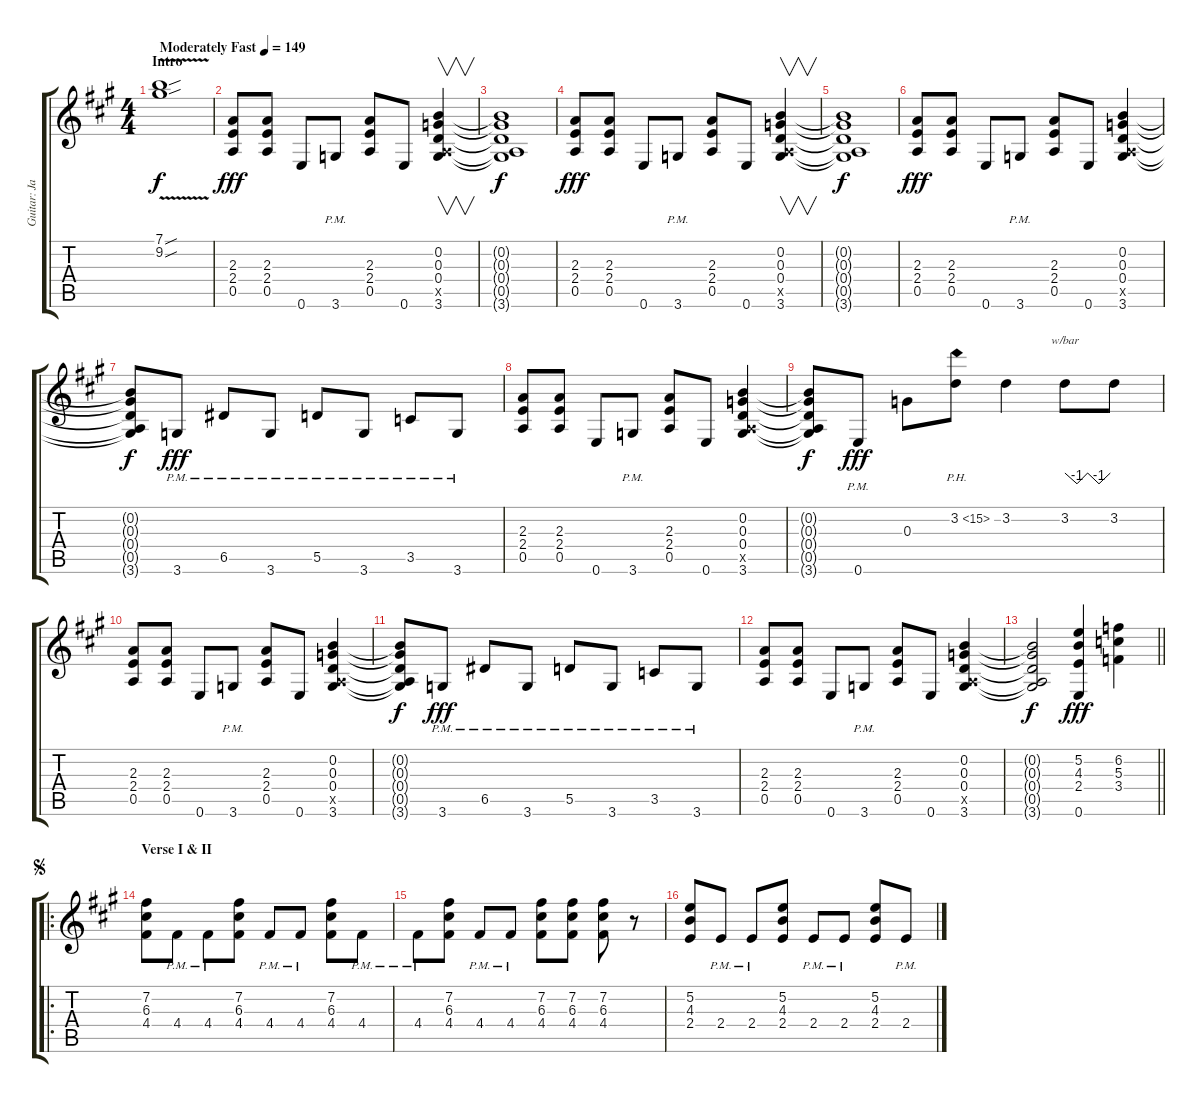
\track ("Guitar: Jake I" "Guitar: Ja") {instrument overdrivenguitar}
\staff {score tabs}
\tuning (E4 B3 G3 D3 A2 E2) {hide}
\ts (4 4)
\section ("" "Intro")
\tempo (149 "Moderately Fast")
\clef g2
\ks a
(7.1{v sou} 9.2{sou}).1{dy f instrument overdrivenguitar} |
(2.3 2.4 0.5).8{dy fff} (2.3 2.4 0.5).8 0.6.8 3.6{pm}.8 (2.3 2.4 0.5).8 0.6.8 (0.2 0.3 0.4 0.5{x} 3.6).4{v} |
(0.2{t} 0.3{t} 0.4{t} 0.5{t} 3.6{t}).1{dy f} |
(2.3 2.4 0.5).8{dy fff} (2.3 2.4 0.5).8 0.6.8 3.6{pm}.8 (2.3 2.4 0.5).8 0.6.8 (0.2 0.3 0.4 0.5{x} 3.6).4{v} |
(0.2{t} 0.3{t} 0.4{t} 0.5{t} 3.6{t}).1{dy f} |
(2.3 2.4 0.5).8{dy fff} (2.3 2.4 0.5).8 0.6.8 3.6{pm}.8 (2.3 2.4 0.5).8 0.6.8 (0.2 0.3 0.4 0.5{x} 3.6).4 |
(0.2{t} 0.3{t} 0.4{t} 0.5{t} 3.6{t}).8{dy f} 3.6{pm}.8{dy fff} 6.5{pm}.8 3.6{pm}.8 5.5{pm}.8 3.6{pm}.8 3.5{pm}.8 3.6{pm}.8 |
(2.3 2.4 0.5).8 (2.3 2.4 0.5).8 0.6.8 3.6{pm}.8 (2.3 2.4 0.5).8 0.6.8 (0.2 0.3 0.4 0.5{x} 3.6).4 |
(0.2{t} 0.3{t} 0.4{t} 0.5{t} 3.6{t}).8{dy f} 0.6{pm}.8{dy fff} 0.3.8 3.2{ph 12}.8 3.2.4 3.2.8{tbe (custom default 0 0 16 -4 30 0 45 -4 60 0)} 3.2.8 |
(2.3 2.4 0.5).8 (2.3 2.4 0.5).8 0.6.8 3.6{pm}.8 (2.3 2.4 0.5).8 0.6.8 (0.2 0.3 0.4 0.5{x} 3.6).4 |
(0.2{t} 0.3{t} 0.4{t} 0.5{t} 3.6{t}).8{dy f} 3.6{pm}.8{dy fff} 6.5{pm}.8 3.6{pm}.8 5.5{pm}.8 3.6{pm}.8 3.5{pm}.8 3.6{pm}.8 |
(2.3 2.4 0.5).8 (2.3 2.4 0.5).8 0.6.8 3.6{pm}.8 (2.3 2.4 0.5).8 0.6.8 (0.2 0.3 0.4 0.5{x} 3.6).4 |
\barLineRight lightlight
(0.2{t} 0.3{t} 0.4{t} 0.5{t} 3.6{t}).2{dy f} (5.2 4.3 2.4 0.6).4{dy fff} (6.2 5.3 3.4).4 |
\ro
\section ("" "Verse I & II")
\jump segno
(7.2 6.3 4.4).8 4.4{pm}.8 4.4{pm}.8 (7.2 6.3 4.4).8 4.4{pm}.8 4.4{pm}.8 (7.2 6.3 4.4).8 4.4{pm}.8 |
4.4{pm}.8 (7.2 6.3 4.4).8 4.4{pm}.8 4.4{pm}.8 (7.2 6.3 4.4).8 (7.2 6.3 4.4).8 (7.2 6.3 4.4).8 r.8 |
(5.2 4.3 2.4).8 2.4{pm}.8 2.4{pm}.8 (5.2 4.3 2.4).8 2.4{pm}.8 2.4{pm}.8 (5.2 4.3 2.4).8 2.4{pm}.8
